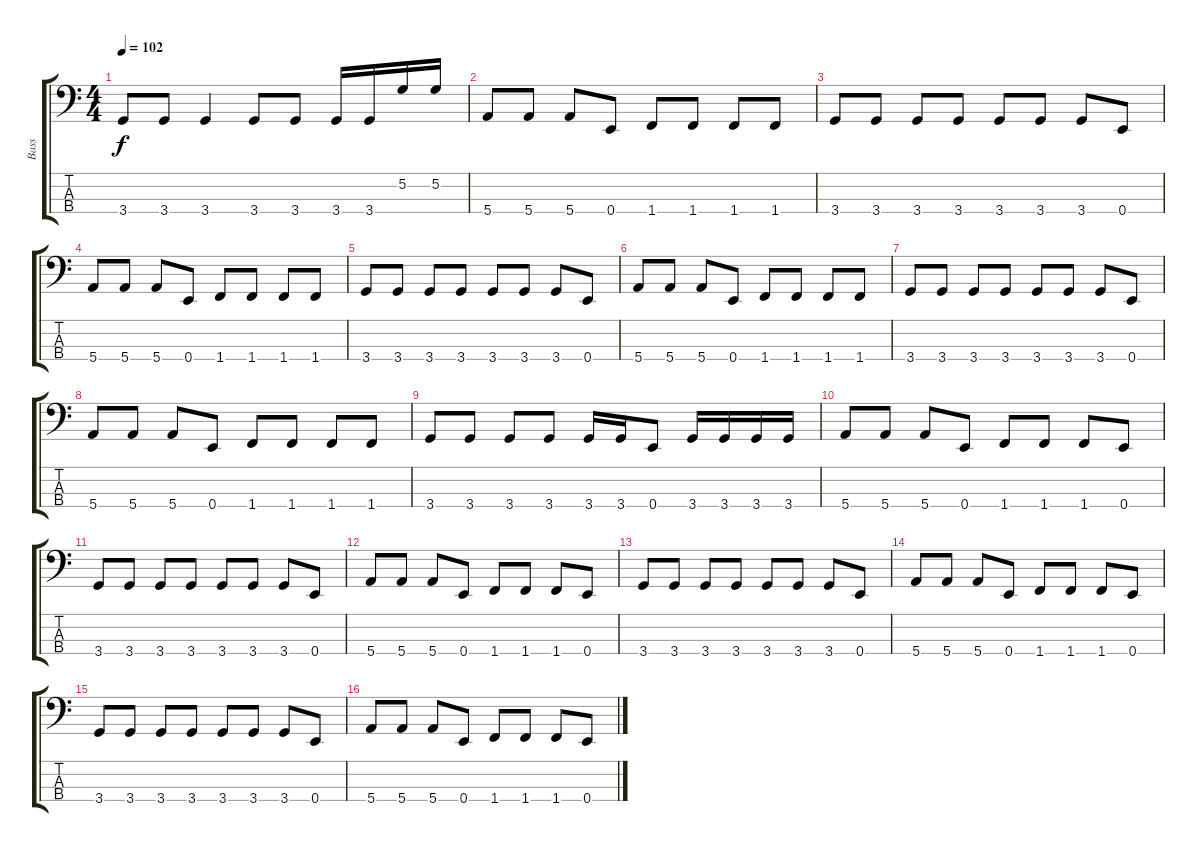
\track ("Bass" "Bass") {instrument electricbassfinger}
\staff {score tabs}
\tuning (G2 D2 A1 E1) {hide}
\ts (4 4)
\tempo 102
\clef f4
\ks c
3.4.8{dy f} 3.4.8 3.4.4 3.4.8 3.4.8 3.4.16 3.4.16 5.2.16 5.2.16 |
5.4.8 5.4.8 5.4.8 0.4.8 1.4.8 1.4.8 1.4.8 1.4.8 |
3.4.8 3.4.8 3.4.8 3.4.8 3.4.8 3.4.8 3.4.8 0.4.8 |
5.4.8 5.4.8 5.4.8 0.4.8 1.4.8 1.4.8 1.4.8 1.4.8 |
3.4.8 3.4.8 3.4.8 3.4.8 3.4.8 3.4.8 3.4.8 0.4.8 |
5.4.8 5.4.8 5.4.8 0.4.8 1.4.8 1.4.8 1.4.8 1.4.8 |
3.4.8 3.4.8 3.4.8 3.4.8 3.4.8 3.4.8 3.4.8 0.4.8 |
5.4.8 5.4.8 5.4.8 0.4.8 1.4.8 1.4.8 1.4.8 1.4.8 |
3.4.8 3.4.8 3.4.8 3.4.8 3.4.16 3.4.16 0.4.8 3.4.16 3.4.16 3.4.16 3.4.16 |
5.4.8 5.4.8 5.4.8 0.4.8 1.4.8 1.4.8 1.4.8 0.4.8 |
3.4.8 3.4.8 3.4.8 3.4.8 3.4.8 3.4.8 3.4.8 0.4.8 |
5.4.8 5.4.8 5.4.8 0.4.8 1.4.8 1.4.8 1.4.8 0.4.8 |
3.4.8 3.4.8 3.4.8 3.4.8 3.4.8 3.4.8 3.4.8 0.4.8 |
5.4.8 5.4.8 5.4.8 0.4.8 1.4.8 1.4.8 1.4.8 0.4.8 |
3.4.8 3.4.8 3.4.8 3.4.8 3.4.8 3.4.8 3.4.8 0.4.8 |
5.4.8 5.4.8 5.4.8 0.4.8 1.4.8 1.4.8 1.4.8 0.4.8
